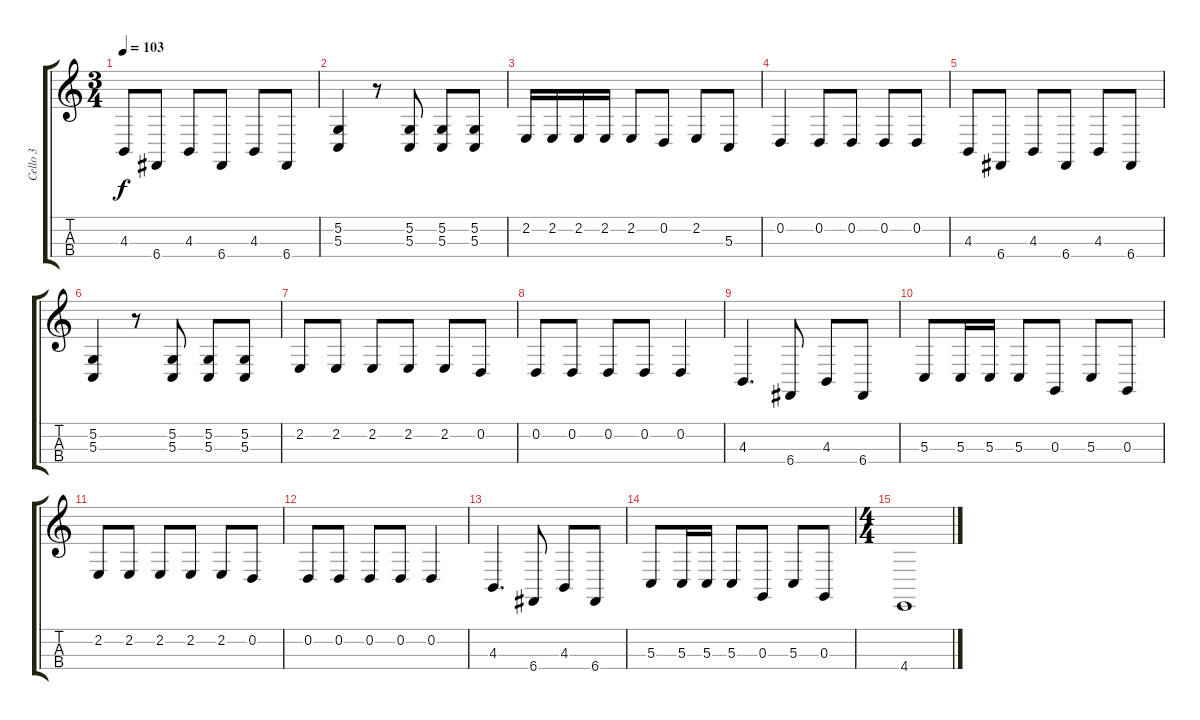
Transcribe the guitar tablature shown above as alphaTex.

\track ("Cello 3" "Cello 3") {instrument cello}
\staff {score tabs}
\tuning (A3 D3 G2 C2) {hide}
\ts (3 4)
\tempo 103
\clef g2
\ks c
4.3.8{dy f} 6.4.8 4.3.8 6.4.8 4.3.8 6.4.8 |
(5.2 5.3).4 r.8 (5.2 5.3).8 (5.2 5.3).8 (5.2 5.3).8 |
2.2.16 2.2.16 2.2.16 2.2.16 2.2.8 0.2.8 2.2.8 5.3.8 |
0.2.4 0.2.8 0.2.8 0.2.8 0.2.8 |
4.3.8 6.4.8 4.3.8 6.4.8 4.3.8 6.4.8 |
(5.2 5.3).4 r.8 (5.2 5.3).8 (5.2 5.3).8 (5.2 5.3).8 |
2.2.8 2.2.8 2.2.8 2.2.8 2.2.8 0.2.8 |
0.2.8 0.2.8 0.2.8 0.2.8 0.2.4 |
4.3.4{d} 6.4.8 4.3.8 6.4.8 |
5.3.8 5.3.16 5.3.16 5.3.8 0.3.8 5.3.8 0.3.8 |
2.2.8 2.2.8 2.2.8 2.2.8 2.2.8 0.2.8 |
0.2.8 0.2.8 0.2.8 0.2.8 0.2.4 |
4.3.4{d} 6.4.8 4.3.8 6.4.8 |
5.3.8 5.3.16 5.3.16 5.3.8 0.3.8 5.3.8 0.3.8 |
\ts (4 4)
4.4.1
